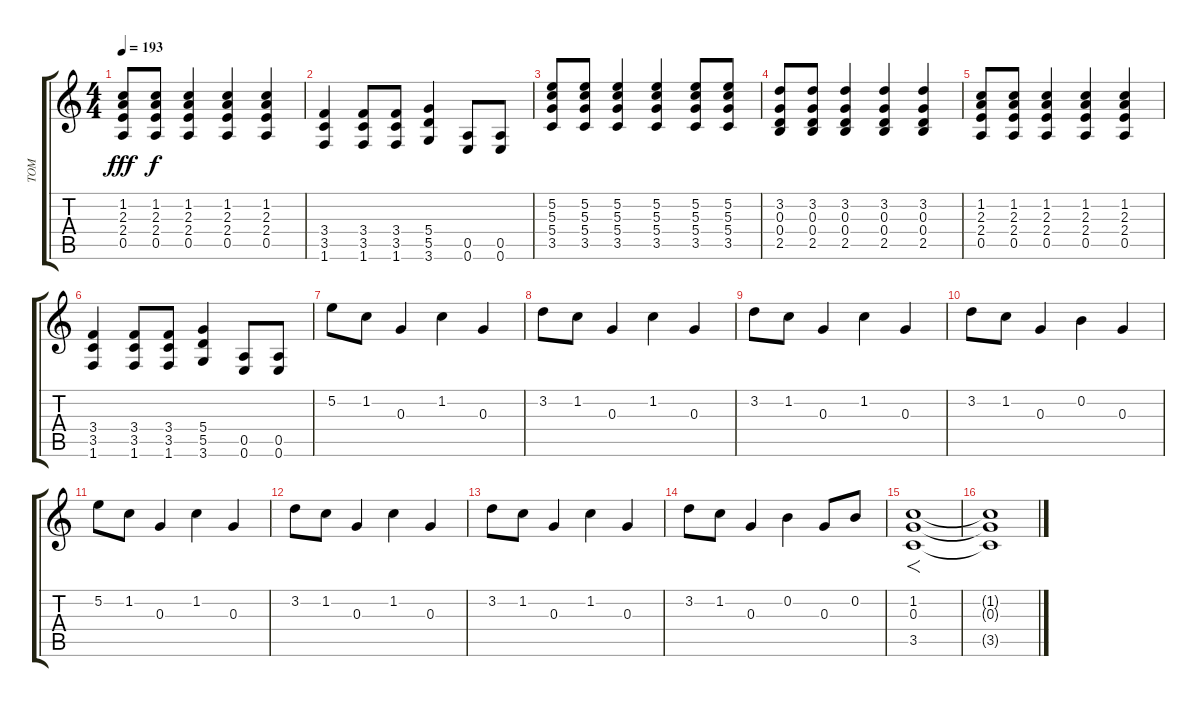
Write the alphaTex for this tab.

\track ("TOM" "TOM") {instrument distortionguitar}
\staff {score tabs}
\tuning (E4 B3 G3 D3 A2 E2) {hide}
\ts (4 4)
\tempo 193
\clef g2
\ks c
(1.2 2.3 2.4 0.5).8{dy fff} (1.2 2.3 2.4 0.5).8{dy f} (1.2 2.3 2.4 0.5).4 (1.2 2.3 2.4 0.5).4 (1.2 2.3 2.4 0.5).4 |
(3.4 3.5 1.6).4 (3.4 3.5 1.6).8 (3.4 3.5 1.6).8 (5.4 5.5 3.6).4 (0.5 0.6).8 (0.5 0.6).8 |
(5.2 5.3 5.4 3.5).8 (5.2 5.3 5.4 3.5).8 (5.2 5.3 5.4 3.5).4 (5.2 5.3 5.4 3.5).4 (5.2 5.3 5.4 3.5).8 (5.2 5.3 5.4 3.5).8 |
(3.2 0.3 0.4 2.5).8 (3.2 0.3 0.4 2.5).8 (3.2 0.3 0.4 2.5).4 (3.2 0.3 0.4 2.5).4 (3.2 0.3 0.4 2.5).4 |
(1.2 2.3 2.4 0.5).8 (1.2 2.3 2.4 0.5).8 (1.2 2.3 2.4 0.5).4 (1.2 2.3 2.4 0.5).4 (1.2 2.3 2.4 0.5).4 |
(3.4 3.5 1.6).4 (3.4 3.5 1.6).8 (3.4 3.5 1.6).8 (5.4 5.5 3.6).4 (0.5 0.6).8 (0.5 0.6).8 |
5.2.8 1.2.8 0.3.4 1.2.4 0.3.4 |
3.2.8 1.2.8 0.3.4 1.2.4 0.3.4 |
3.2.8 1.2.8 0.3.4 1.2.4 0.3.4 |
3.2.8 1.2.8 0.3.4 0.2.4 0.3.4 |
5.2.8 1.2.8 0.3.4 1.2.4 0.3.4 |
3.2.8 1.2.8 0.3.4 1.2.4 0.3.4 |
3.2.8 1.2.8 0.3.4 1.2.4 0.3.4 |
3.2.8 1.2.8 0.3.4 0.2.4 0.3.8 0.2.8 |
(1.2 0.3 3.5).1{f} |
(1.2{t} 0.3{t} 3.5{t}).1
